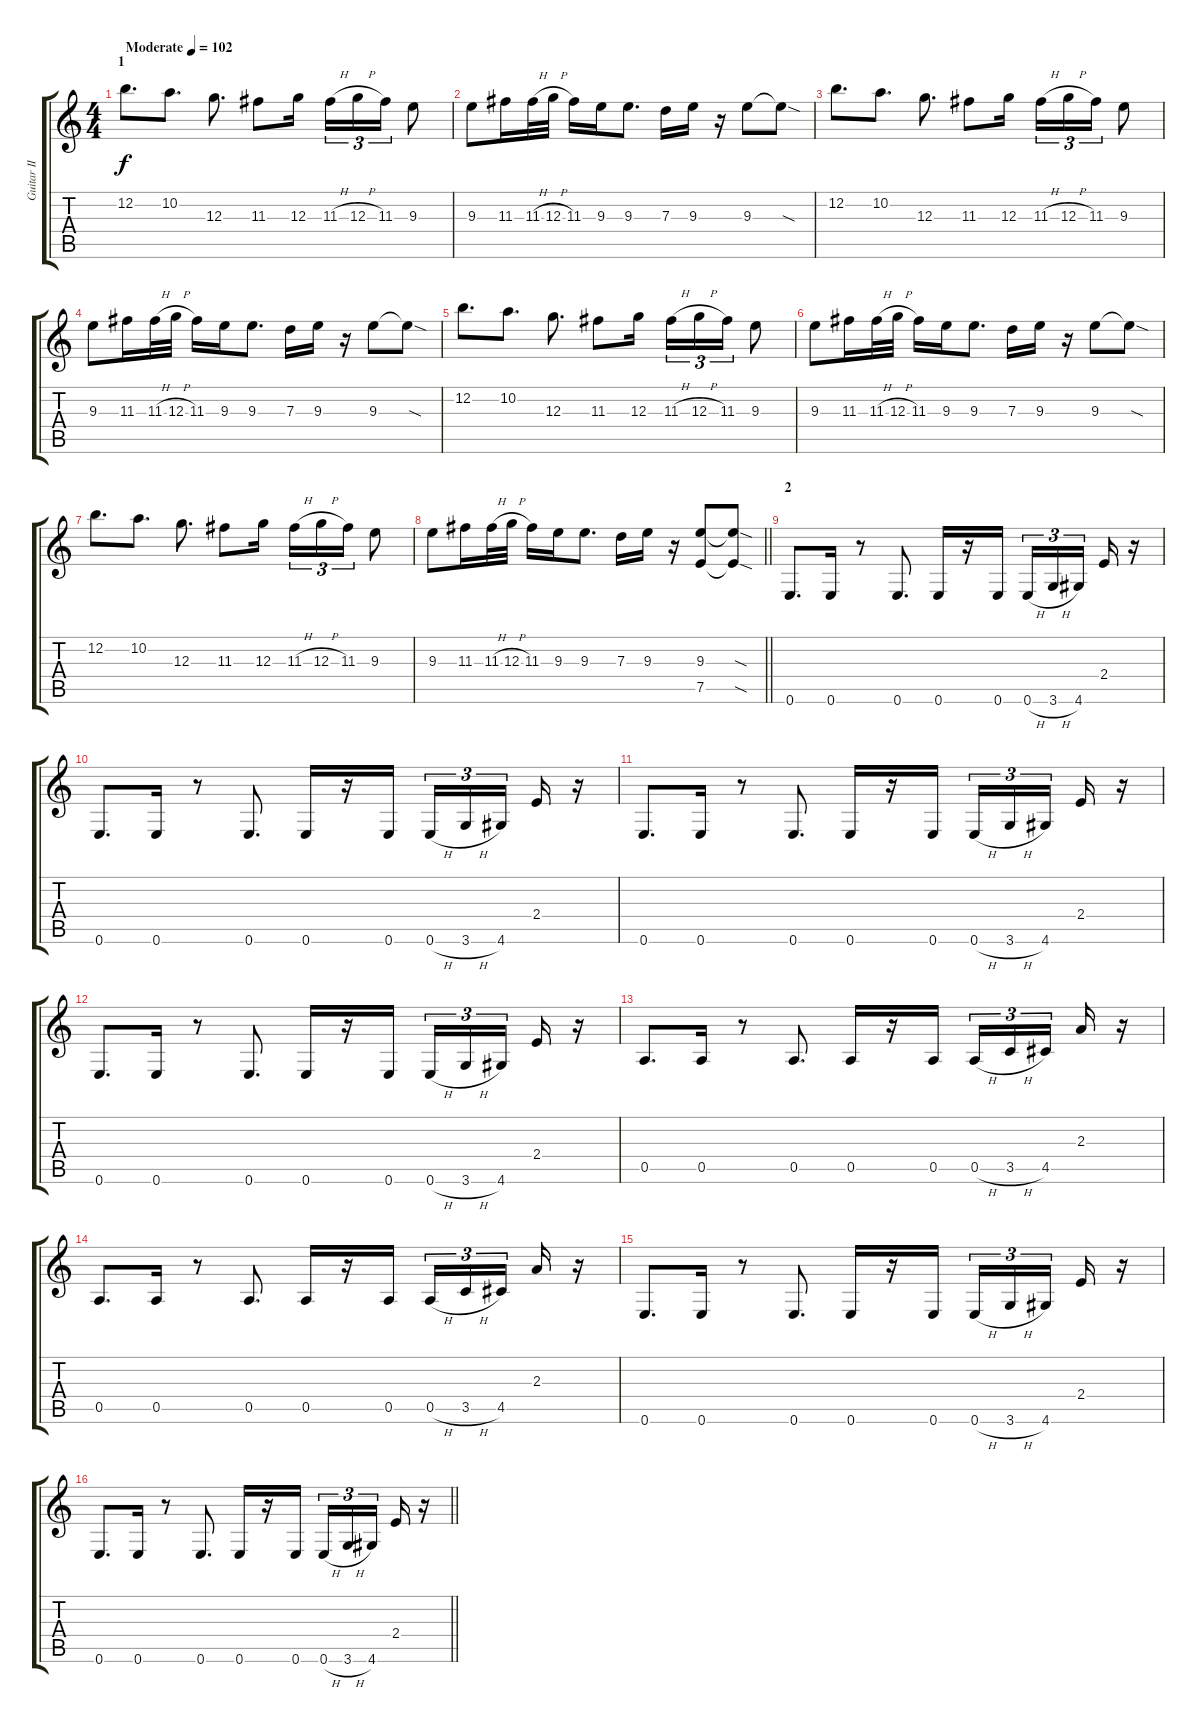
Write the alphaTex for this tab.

\track ("Guitar II" "Guitar II") {instrument overdrivenguitar}
\staff {score tabs}
\tuning (E4 B3 G3 D3 A2 E2) {hide}
\ts (4 4)
\section ("" "1")
\tempo (102 "Moderate")
\clef g2
\ks c
12.2.8{d dy f instrument overdrivenguitar} 10.2.8{d} 12.3.8{d} 11.3.8 12.3.16 11.3{h}.16{tu (3 2)} 12.3{h}.16{tu (3 2)} 11.3.16{tu (3 2)} 9.3.8 |
9.3.8 11.3.16 11.3{h}.32 12.3{h}.32 11.3.16 9.3.16 9.3.8{d} 7.3.16 9.3.16 r.16 9.3.8 9.3{sod t}.8 |
12.2.8{d} 10.2.8{d} 12.3.8{d} 11.3.8 12.3.16 11.3{h}.16{tu (3 2)} 12.3{h}.16{tu (3 2)} 11.3.16{tu (3 2)} 9.3.8 |
9.3.8 11.3.16 11.3{h}.32 12.3{h}.32 11.3.16 9.3.16 9.3.8{d} 7.3.16 9.3.16 r.16 9.3.8 9.3{sod t}.8 |
12.2.8{d} 10.2.8{d} 12.3.8{d} 11.3.8 12.3.16 11.3{h}.16{tu (3 2)} 12.3{h}.16{tu (3 2)} 11.3.16{tu (3 2)} 9.3.8 |
9.3.8 11.3.16 11.3{h}.32 12.3{h}.32 11.3.16 9.3.16 9.3.8{d} 7.3.16 9.3.16 r.16 9.3.8 9.3{sod t}.8 |
12.2.8{d} 10.2.8{d} 12.3.8{d} 11.3.8 12.3.16 11.3{h}.16{tu (3 2)} 12.3{h}.16{tu (3 2)} 11.3.16{tu (3 2)} 9.3.8 |
\barLineRight lightlight
9.3.8 11.3.16 11.3{h}.32 12.3{h}.32 11.3.16 9.3.16 9.3.8{d} 7.3.16 9.3.16 r.16 (9.3 7.5).8 (9.3{sod t} 7.5{sod t}).8 |
\section ("" "2")
0.6.8{d} 0.6.16 r.8 0.6.8{d} 0.6.16 r.16 0.6.16 0.6{h}.16{tu (3 2)} 3.6{h}.16{tu (3 2)} 4.6.16{tu (3 2) beam splitsecondary} 2.4.16 r.16 |
0.6.8{d} 0.6.16 r.8 0.6.8{d} 0.6.16 r.16 0.6.16 0.6{h}.16{tu (3 2)} 3.6{h}.16{tu (3 2)} 4.6.16{tu (3 2) beam splitsecondary} 2.4.16 r.16 |
0.6.8{d} 0.6.16 r.8 0.6.8{d} 0.6.16 r.16 0.6.16 0.6{h}.16{tu (3 2)} 3.6{h}.16{tu (3 2)} 4.6.16{tu (3 2) beam splitsecondary} 2.4.16 r.16 |
0.6.8{d} 0.6.16 r.8 0.6.8{d} 0.6.16 r.16 0.6.16 0.6{h}.16{tu (3 2)} 3.6{h}.16{tu (3 2)} 4.6.16{tu (3 2) beam splitsecondary} 2.4.16 r.16 |
0.5.8{d} 0.5.16 r.8 0.5.8{d} 0.5.16 r.16 0.5.16 0.5{h}.16{tu (3 2)} 3.5{h}.16{tu (3 2)} 4.5.16{tu (3 2) beam splitsecondary} 2.3.16 r.16 |
0.5.8{d} 0.5.16 r.8 0.5.8{d} 0.5.16 r.16 0.5.16 0.5{h}.16{tu (3 2)} 3.5{h}.16{tu (3 2)} 4.5.16{tu (3 2) beam splitsecondary} 2.3.16 r.16 |
0.6.8{d} 0.6.16 r.8 0.6.8{d} 0.6.16 r.16 0.6.16 0.6{h}.16{tu (3 2)} 3.6{h}.16{tu (3 2)} 4.6.16{tu (3 2) beam splitsecondary} 2.4.16 r.16 |
\barLineRight lightlight
0.6.8{d} 0.6.16 r.8 0.6.8{d} 0.6.16 r.16 0.6.16 0.6{h}.16{tu (3 2)} 3.6{h}.16{tu (3 2)} 4.6.16{tu (3 2) beam splitsecondary} 2.4.16 r.16
